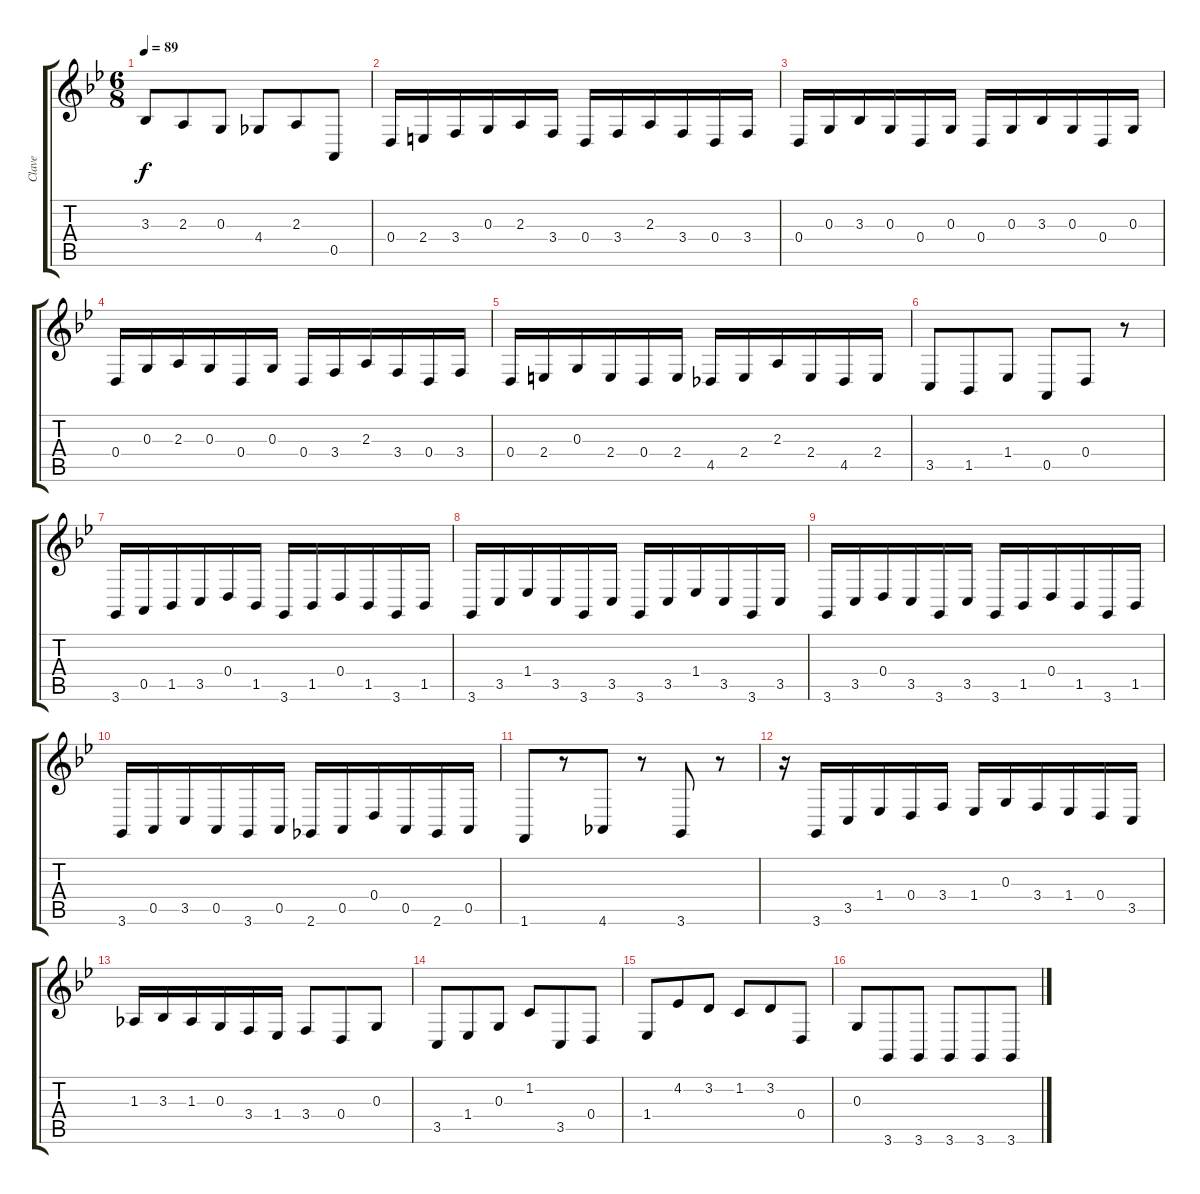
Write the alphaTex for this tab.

\track ("Clave" "Clave") {instrument harpsichord}
\staff {score tabs}
\tuning (E4 B3 G3 D3 A2 E2) {hide}
\ts (6 8)
\tempo 89
\clef g2
\ks gminor
3.3.8{dy f} 2.3.8 0.3.8 4.4.8 2.3.8 0.5.8 |
0.4.16 2.4.16 3.4.16 0.3.16 2.3.16 3.4.16 0.4.16 3.4.16 2.3.16 3.4.16 0.4.16 3.4.16 |
0.4.16 0.3.16 3.3.16 0.3.16 0.4.16 0.3.16 0.4.16 0.3.16 3.3.16 0.3.16 0.4.16 0.3.16 |
0.4.16 0.3.16 2.3.16 0.3.16 0.4.16 0.3.16 0.4.16 3.4.16 2.3.16 3.4.16 0.4.16 3.4.16 |
0.4.16 2.4.16 0.3.16 2.4.16 0.4.16 2.4.16 4.5.16 2.4.16 2.3.16 2.4.16 4.5.16 2.4.16 |
3.5.8 1.5.8 1.4.8 0.5.8 0.4.8 r.8 |
3.6.16 0.5.16 1.5.16 3.5.16 0.4.16 1.5.16 3.6.16 1.5.16 0.4.16 1.5.16 3.6.16 1.5.16 |
3.6.16 3.5.16 1.4.16 3.5.16 3.6.16 3.5.16 3.6.16 3.5.16 1.4.16 3.5.16 3.6.16 3.5.16 |
3.6.16 3.5.16 0.4.16 3.5.16 3.6.16 3.5.16 3.6.16 1.5.16 0.4.16 1.5.16 3.6.16 1.5.16 |
3.6.16 0.5.16 3.5.16 0.5.16 3.6.16 0.5.16 2.6.16 0.5.16 0.4.16 0.5.16 2.6.16 0.5.16 |
1.6.8 r.8 4.6.8 r.8 3.6.8 r.8 |
r.16 3.6.16 3.5.16 1.4.16 0.4.16 3.4.16 1.4.16 0.3.16 3.4.16 1.4.16 0.4.16 3.5.16 |
1.3.16 3.3.16 1.3.16 0.3.16 3.4.16 1.4.16 3.4.8 0.4.8 0.3.8 |
3.5.8 1.4.8 0.3.8 1.2.8 3.5.8 0.4.8 |
1.4.8 4.2.8 3.2.8 1.2.8 3.2.8 0.4.8 |
0.3.8 3.6.8 3.6.8 3.6.8 3.6.8 3.6.8
